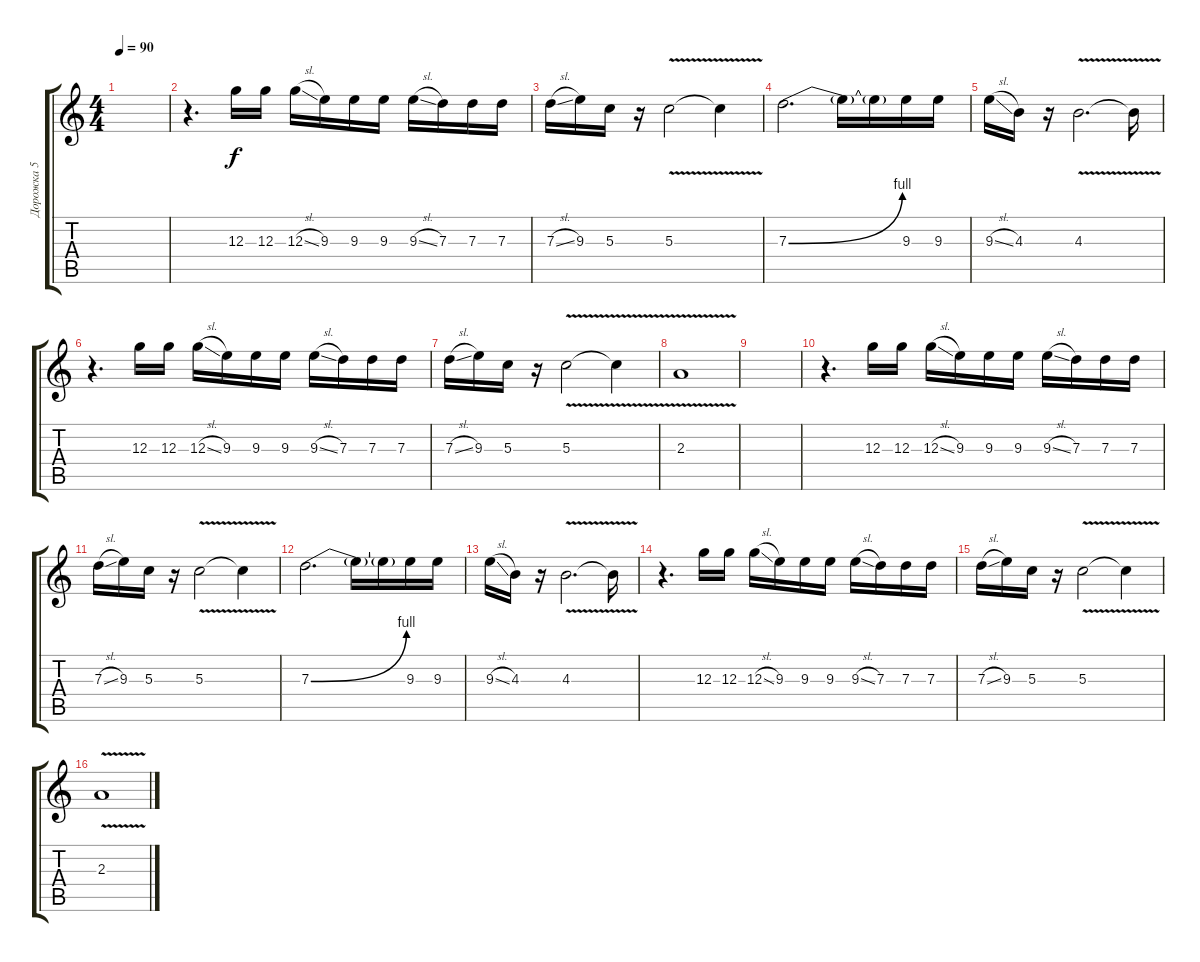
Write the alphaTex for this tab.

\track ("Дорожка 5" "Дорожка 5") {instrument distortionguitar}
\staff {score tabs}
\tuning (E4 B3 G3 D3 A2 E2) {hide}
\ts (4 4)
\tempo 90
\clef g2
\ks c
|
r.4{d} 12.3.16 12.3.16 12.3{sl}.16 9.3.16 9.3.16 9.3.16 9.3{sl}.16 7.3.16 7.3.16 7.3.16 |
7.3{sl}.16 9.3.16 5.3.16 r.16 5.3{v}.2 5.3{t}.4 |
7.3{be (bend 0 0 60 4)}.2{d} 7.3{t}.16 7.3{t}.16 9.3.16 9.3.16 |
9.3{sl}.16 4.3.16 r.16 4.3{v}.2{d} 4.3{t}.16 |
r.4{d} 12.3.16 12.3.16 12.3{sl}.16 9.3.16 9.3.16 9.3.16 9.3{sl}.16 7.3.16 7.3.16 7.3.16 |
7.3{sl}.16 9.3.16 5.3.16 r.16 5.3{v}.2 5.3{t}.4 |
2.3{v}.1 |
|
r.4{d} 12.3.16 12.3.16 12.3{sl}.16 9.3.16 9.3.16 9.3.16 9.3{sl}.16 7.3.16 7.3.16 7.3.16 |
7.3{sl}.16 9.3.16 5.3.16 r.16 5.3{v}.2 5.3{t}.4 |
7.3{be (bend 0 0 60 4)}.2{d} 7.3{t}.16 7.3{t}.16 9.3.16 9.3.16 |
9.3{sl}.16 4.3.16 r.16 4.3{v}.2{d} 4.3{t}.16 |
r.4{d} 12.3.16 12.3.16 12.3{sl}.16 9.3.16 9.3.16 9.3.16 9.3{sl}.16 7.3.16 7.3.16 7.3.16 |
7.3{sl}.16 9.3.16 5.3.16 r.16 5.3{v}.2 5.3{t}.4 |
2.3{v}.1
